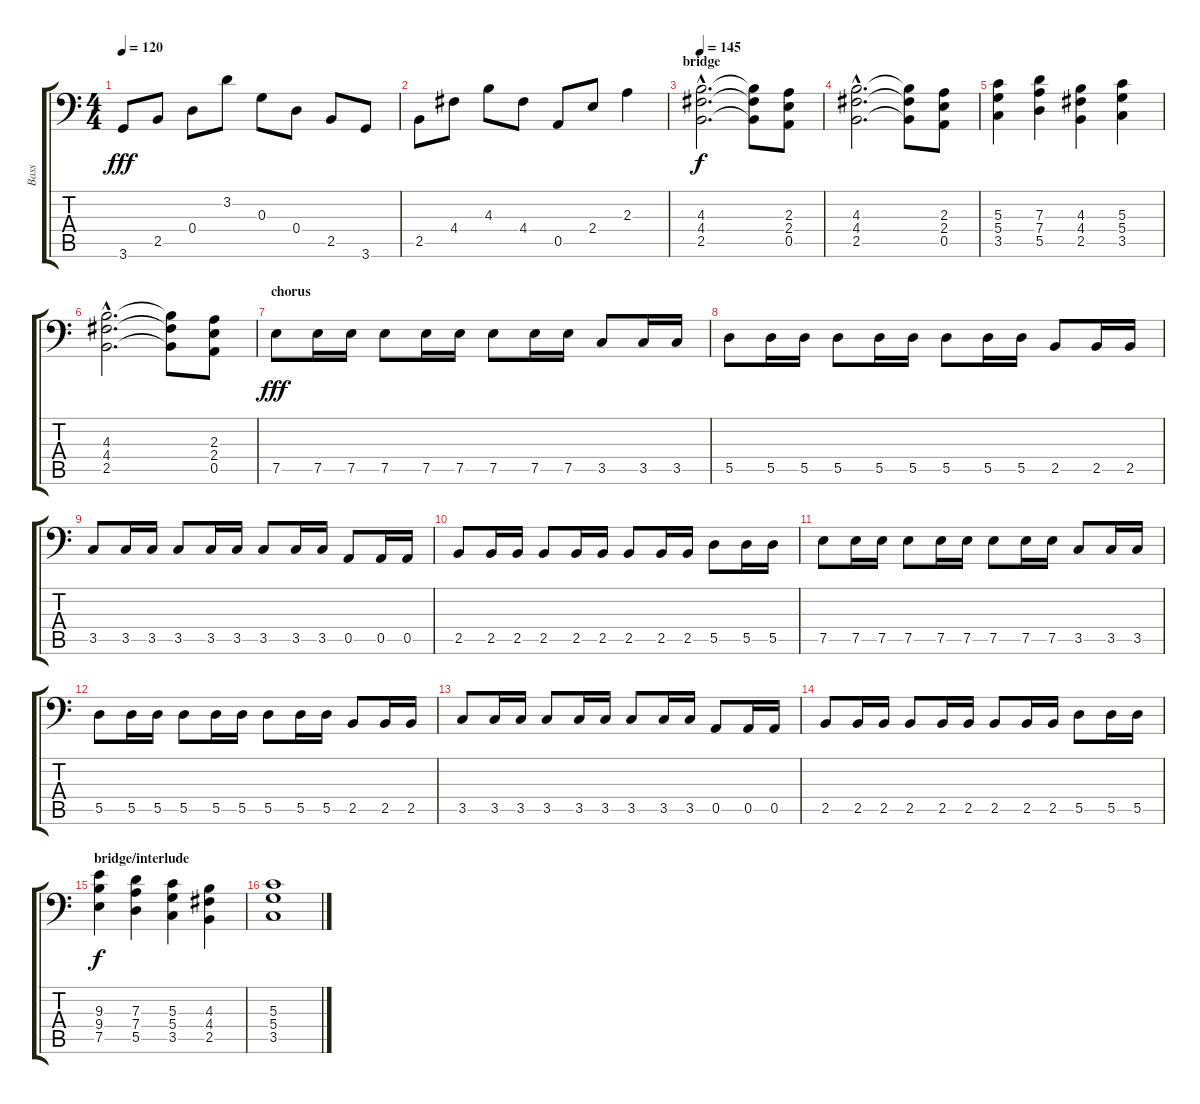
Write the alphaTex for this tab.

\track ("Bass" "Bass") {instrument electricbassfinger}
\staff {score tabs}
\tuning (E3 B2 G2 D2 A1 E1) {hide}
\ts (4 4)
\tempo 120
\clef f4
\ks c
3.6.8{dy fff} 2.5.8 0.4.8 3.2.8 0.3.8 0.4.8 2.5.8 3.6.8 |
2.5.8 4.4.8 4.3.8 4.4.8 0.5.8 2.4.8 2.3.4 |
\section ("" "bridge")
\tempo 145
(4.3{hac} 4.4{hac} 2.5{hac}).2{d dy f} (4.3{t} 4.4{t} 2.5{t}).8 (2.3 2.4 0.5).8 |
(4.3{hac} 4.4{hac} 2.5{hac}).2{d} (4.3{t} 4.4{t} 2.5{t}).8 (2.3 2.4 0.5).8 |
(5.3 5.4 3.5).4 (7.3 7.4 5.5).4 (4.3 4.4 2.5).4 (5.3 5.4 3.5).4 |
(4.3{hac} 4.4{hac} 2.5{hac}).2{d} (4.3{t} 4.4{t} 2.5{t}).8 (2.3 2.4 0.5).8 |
\section ("" "chorus")
7.5.8{dy fff} 7.5.16 7.5.16 7.5.8 7.5.16 7.5.16 7.5.8 7.5.16 7.5.16 3.5.8 3.5.16 3.5.16 |
5.5.8 5.5.16 5.5.16 5.5.8 5.5.16 5.5.16 5.5.8 5.5.16 5.5.16 2.5.8 2.5.16 2.5.16 |
3.5.8 3.5.16 3.5.16 3.5.8 3.5.16 3.5.16 3.5.8 3.5.16 3.5.16 0.5.8 0.5.16 0.5.16 |
2.5.8 2.5.16 2.5.16 2.5.8 2.5.16 2.5.16 2.5.8 2.5.16 2.5.16 5.5.8 5.5.16 5.5.16 |
7.5.8 7.5.16 7.5.16 7.5.8 7.5.16 7.5.16 7.5.8 7.5.16 7.5.16 3.5.8 3.5.16 3.5.16 |
5.5.8 5.5.16 5.5.16 5.5.8 5.5.16 5.5.16 5.5.8 5.5.16 5.5.16 2.5.8 2.5.16 2.5.16 |
3.5.8 3.5.16 3.5.16 3.5.8 3.5.16 3.5.16 3.5.8 3.5.16 3.5.16 0.5.8 0.5.16 0.5.16 |
2.5.8 2.5.16 2.5.16 2.5.8 2.5.16 2.5.16 2.5.8 2.5.16 2.5.16 5.5.8 5.5.16 5.5.16 |
\section ("" "bridge/interlude")
(9.3 9.4 7.5).4{dy f} (7.3 7.4 5.5).4 (5.3 5.4 3.5).4 (4.3 4.4 2.5).4 |
(5.3 5.4 3.5).1
